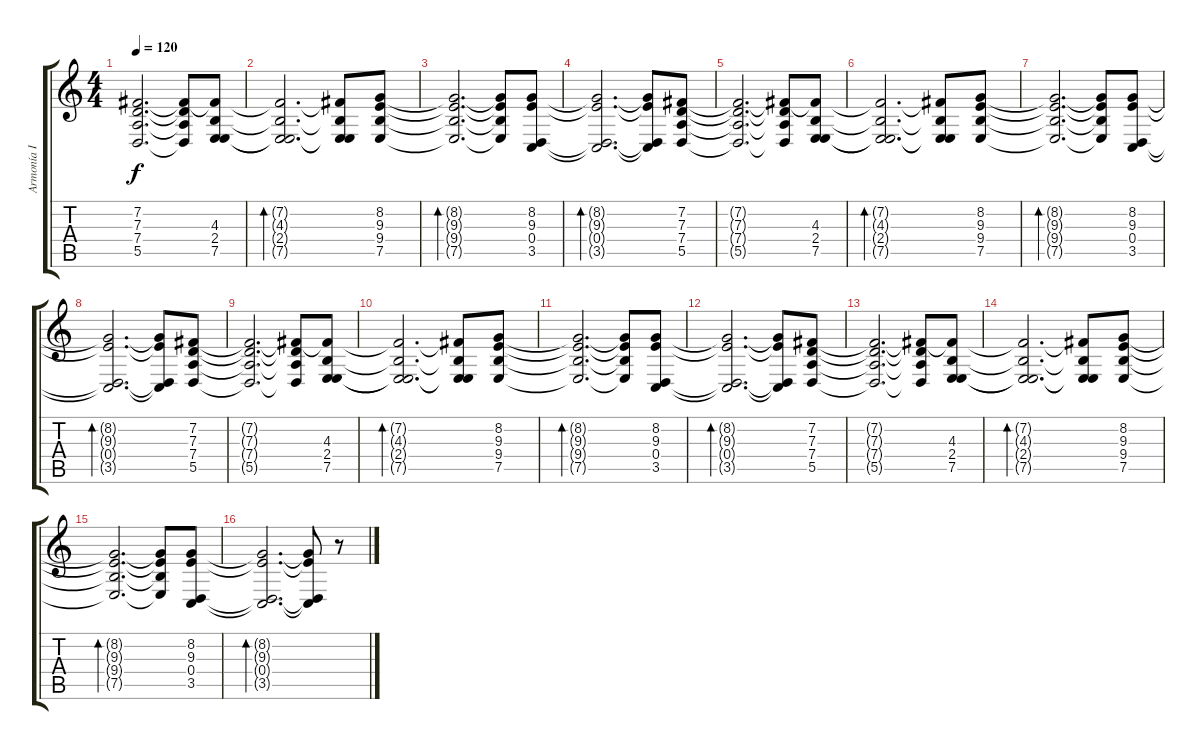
\track ("Armonía I" "Armonía I") {instrument trumpet}
\staff {score tabs}
\tuning (E4 B3 G3 D3 A2 E2) {hide}
\ts (4 4)
\tempo 120
\clef g2
\ks c
(7.2{t} 7.3{t} 7.4{t} 5.5{t}).2{d dy f} (7.2{t} 7.3{t} 7.4{t} 5.5{t}).8 (7.2{t} 4.3 2.4 7.5).8 |
(7.2{t} 4.3{t} 2.4{t} 7.5{t}).2{d bd 60} (7.2{t} 4.3{t} 2.4{t} 7.5{t}).8 (8.2 9.3 9.4 7.5).8 |
(8.2{t} 9.3{t} 9.4{t} 7.5{t}).2{d bd 60} (8.2{t} 9.3{t} 9.4{t} 7.5{t}).8 (8.2 9.3 0.4 3.5).8 |
(8.2{t} 9.3{t} 0.4{t} 3.5{t}).2{d bd 60} (8.2{t} 9.3{t} 0.4{t} 3.5{t}).8 (7.2 7.3 7.4 5.5).8 |
(7.2{t} 7.3{t} 7.4{t} 5.5{t}).2{d} (7.2{t} 7.3{t} 7.4{t} 5.5{t}).8 (7.2{t} 4.3 2.4 7.5).8 |
(7.2{t} 4.3{t} 2.4{t} 7.5{t}).2{d bd 60} (7.2{t} 4.3{t} 2.4{t} 7.5{t}).8 (8.2 9.3 9.4 7.5).8 |
(8.2{t} 9.3{t} 9.4{t} 7.5{t}).2{d bd 60} (8.2{t} 9.3{t} 9.4{t} 7.5{t}).8 (8.2 9.3 0.4 3.5).8 |
(8.2{t} 9.3{t} 0.4{t} 3.5{t}).2{d bd 60} (8.2{t} 9.3{t} 0.4{t} 3.5{t}).8 (7.2 7.3 7.4 5.5).8 |
(7.2{t} 7.3{t} 7.4{t} 5.5{t}).2{d} (7.2{t} 7.3{t} 7.4{t} 5.5{t}).8 (7.2{t} 4.3 2.4 7.5).8 |
(7.2{t} 4.3{t} 2.4{t} 7.5{t}).2{d bd 60} (7.2{t} 4.3{t} 2.4{t} 7.5{t}).8 (8.2 9.3 9.4 7.5).8 |
(8.2{t} 9.3{t} 9.4{t} 7.5{t}).2{d bd 60} (8.2{t} 9.3{t} 9.4{t} 7.5{t}).8 (8.2 9.3 0.4 3.5).8 |
(8.2{t} 9.3{t} 0.4{t} 3.5{t}).2{d bd 60} (8.2{t} 9.3{t} 0.4{t} 3.5{t}).8 (7.2 7.3 7.4 5.5).8 |
(7.2{t} 7.3{t} 7.4{t} 5.5{t}).2{d} (7.2{t} 7.3{t} 7.4{t} 5.5{t}).8 (7.2{t} 4.3 2.4 7.5).8 |
(7.2{t} 4.3{t} 2.4{t} 7.5{t}).2{d bd 60} (7.2{t} 4.3{t} 2.4{t} 7.5{t}).8 (8.2 9.3 9.4 7.5).8 |
(8.2{t} 9.3{t} 9.4{t} 7.5{t}).2{d bd 60} (8.2{t} 9.3{t} 9.4{t} 7.5{t}).8 (8.2 9.3 0.4 3.5).8 |
(8.2{t} 9.3{t} 0.4{t} 3.5{t}).2{d bd 60} (8.2{t} 9.3{t} 0.4{t} 3.5{t}).8 r.8
